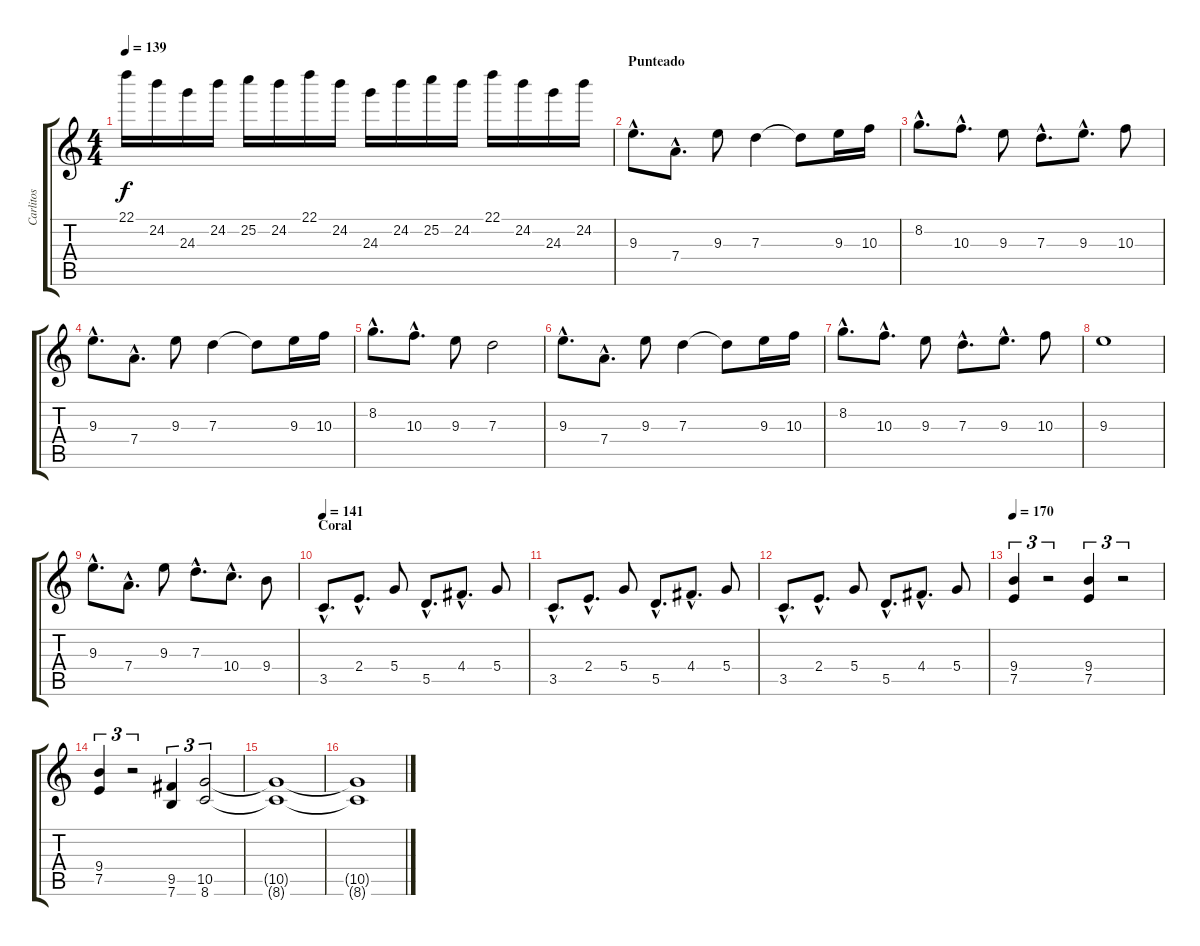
\track ("Carlitos" "Carlitos") {instrument distortionguitar}
\staff {score tabs}
\tuning (E4 B3 G3 D3 A2 E2) {hide}
\ts (4 4)
\tempo 139
\clef g2
\ks c
22.1.16{dy f} 24.2.16 24.3.16 24.2.16 25.2.16 24.2.16 22.1.16 24.2.16 24.3.16 24.2.16 25.2.16 24.2.16 22.1.16 24.2.16 24.3.16 24.2.16 |
\section ("" "Punteado")
9.3{hac}.8{d volume 14} 7.4{hac}.8{d} 9.3.8 7.3.4 7.3{t}.8 9.3.16 10.3.16 |
8.2{hac}.8{d} 10.3{hac}.8{d} 9.3.8 7.3{hac}.8{d} 9.3{hac}.8{d} 10.3.8 |
9.3{hac}.8{d} 7.4{hac}.8{d} 9.3.8 7.3.4 7.3{t}.8 9.3.16 10.3.16 |
8.2{hac}.8{d} 10.3{hac}.8{d} 9.3.8 7.3.2 |
9.3{hac}.8{d} 7.4{hac}.8{d} 9.3.8 7.3.4 7.3{t}.8 9.3.16 10.3.16 |
8.2{hac}.8{d} 10.3{hac}.8{d} 9.3.8 7.3{hac}.8{d} 9.3{hac}.8{d} 10.3.8 |
9.3.1 |
9.3{hac}.8{d} 7.4{hac}.8{d} 9.3.8 7.3{hac}.8{d} 10.4{hac}.8{d} 9.4.8 |
\section ("" "Coral")
\tempo 141
3.5{hac}.8{d} 2.4{hac}.8{d} 5.4.8 5.5{hac}.8{d} 4.4{hac}.8{d} 5.4.8 |
3.5{hac}.8{d} 2.4{hac}.8{d} 5.4.8 5.5{hac}.8{d} 4.4{hac}.8{d} 5.4.8 |
3.5{hac}.8{d} 2.4{hac}.8{d} 5.4.8 5.5{hac}.8{d} 4.4{hac}.8{d} 5.4.8 |
\tempo 170
(9.4 7.5).4{tu (3 2)} r.2{tu (3 2)} (9.4 7.5).4{tu (3 2)} r.2{tu (3 2)} |
(9.4 7.5).4{tu (3 2)} r.2{tu (3 2)} (9.5 7.6).4{tu (3 2)} (10.5 8.6).2{tu (3 2) volume 13} |
(10.5{t} 8.6{t}).1{volume 3} |
(10.5{t} 8.6{t}).1
